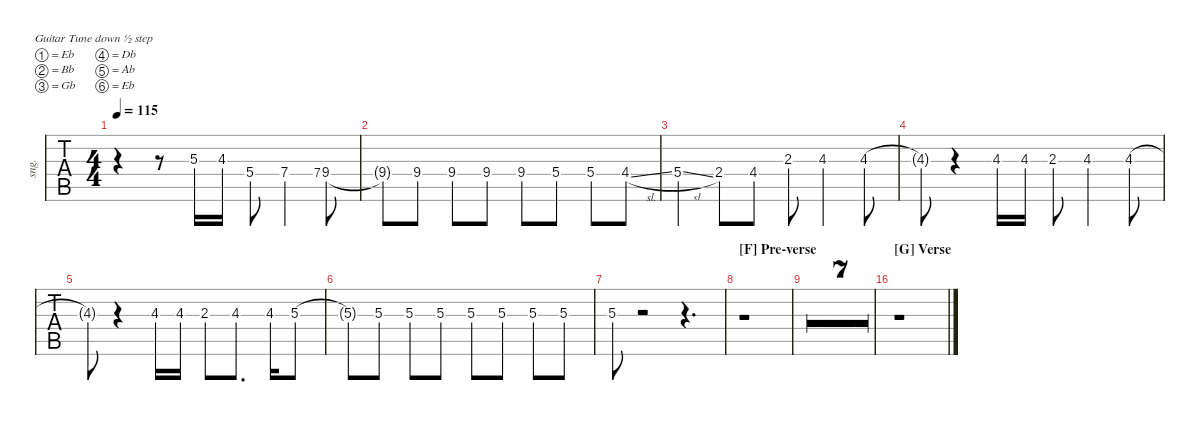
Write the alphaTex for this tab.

\defaultSystemsLayout 4
\hideDynamics
\bracketExtendMode nobrackets
\otherSystemsTrackNameOrientation horizontal
\track ("V. Harmony 1" "sng. ") {multiBarRest instrument voiceoohs}
\staff {tabs}
\tuning (Eb4 Bb3 Gb3 Db3 Ab2 Eb2)
\ts (4 4)
\tempo 115
\clef g2
\ks c
r.4{dy p} r.8 5.3.16{dy mf} 4.3{acc #}.16 5.4{acc #}.8 7.4{acc #}.4 7.4{acc #}.8{gr} 9.4{acc #}.8 |
9.4{t acc #}.8 9.4{acc #}.8 9.4{acc #}.8 9.4{acc #}.8 9.4{acc #}.8 5.4{acc #}.8 5.4{acc #}.8 4.4{sl}.8 |
5.4{sl acc #}.4 2.4{acc #}.8 4.4.8 2.3{acc #}.8 4.3{acc #}.4 4.3{acc #}.8 |
4.3{t acc #}.8 r.4 4.3{acc #}.16 4.3{acc #}.16 2.3{acc #}.8 4.3{acc #}.4 4.3{acc #}.8 |
4.3{t acc #}.8 r.4 4.3{acc #}.16 4.3{acc #}.16 2.3{acc #}.8 4.3{acc #}.8{d} 4.3{acc #}.16 5.3.8 |
5.3{t}.8 5.3.8 5.3.8 5.3.8 5.3.8 5.3.8 5.3.8 5.3.8 |
5.3.8 r.2 r.4{d} |
\section ("F" "Pre-verse")
r.1 |
r.1 |
r.1 |
r.1 |
r.1 |
r.1 |
r.1 |
r.1 |
\section ("G" "Verse")
r.1
